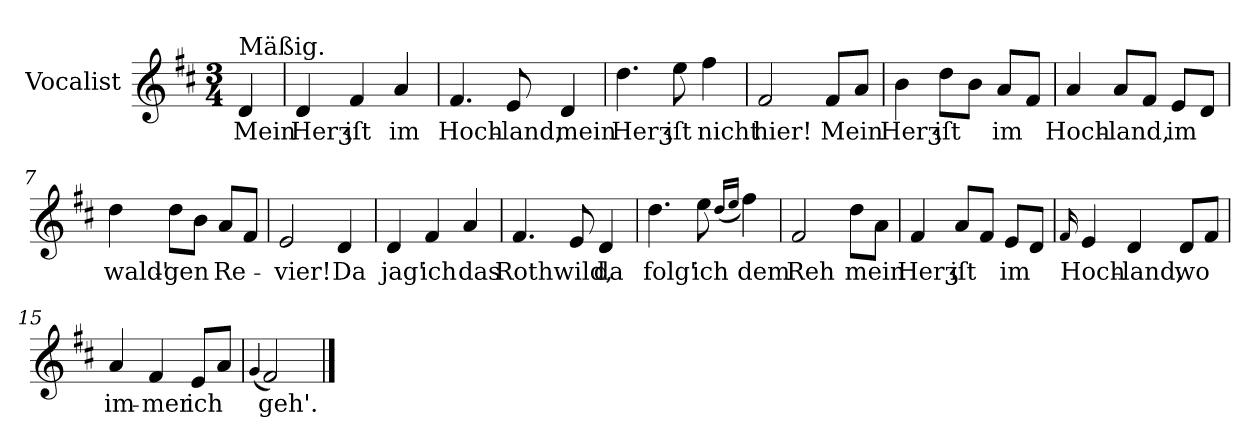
**kern	**text
*part1	*part1
*staff1	*staff1
*I"Vocalist	*
*clefG2	*
*k[f#c#]	*
*D:	*
*M3/4	*
=	=
!LO:TX:a:t=Mäßig.	!
4d	Mein
=1	=1
4d	Herʒ
4f#	iſt
4a	im
=2	=2
4.f#	Hoch-
8e	-land,
4d	mein
=3	=3
4.dd	Herʒ
8ee	iſt
4ff#	nicht
=4	=4
2f#	hier!
8f#L	Mein
8aJ	.
=5	=5
4b	Herʒ
8ddL	iſt
8bJ	.
8aL	im
8f#J	.
=6	=6
4a	Hoch-
8aL	-land,
8f#J	.
8eL	im
8dJ	.
=7	=7
4dd	wald'-
8ddL	-gen
8bJ	.
8aL	Re-
8f#J	.
=8	=8
2e	-vier!
4d	Da
=9	=9
4d	jag'
4f#	ich
4a	das
=10	=10
4.f#	Rothwild,
8e	.
4d	da
=11	=11
4.dd	folg'
8ee	ich
(16qqddLL	.
16qqeeJJ	.
4ff#)	dem
=12	=12
2f#	Reh
8ddL	mein
8aJ	.
=13	=13
4f#	Herʒ
8aL	iſt
8f#J	.
8eL	im
8dJ	.
=14	=14
16qqf#	.
4e	Hoch-
4d	-land,
8dL	wo
8f#J	.
=15	=15
4a	im-
4f#	-mer
8eL	ich
8aJ	.
=16	=16
(4qqg	.
2f#)	geh'.
==	==
*-	*-
